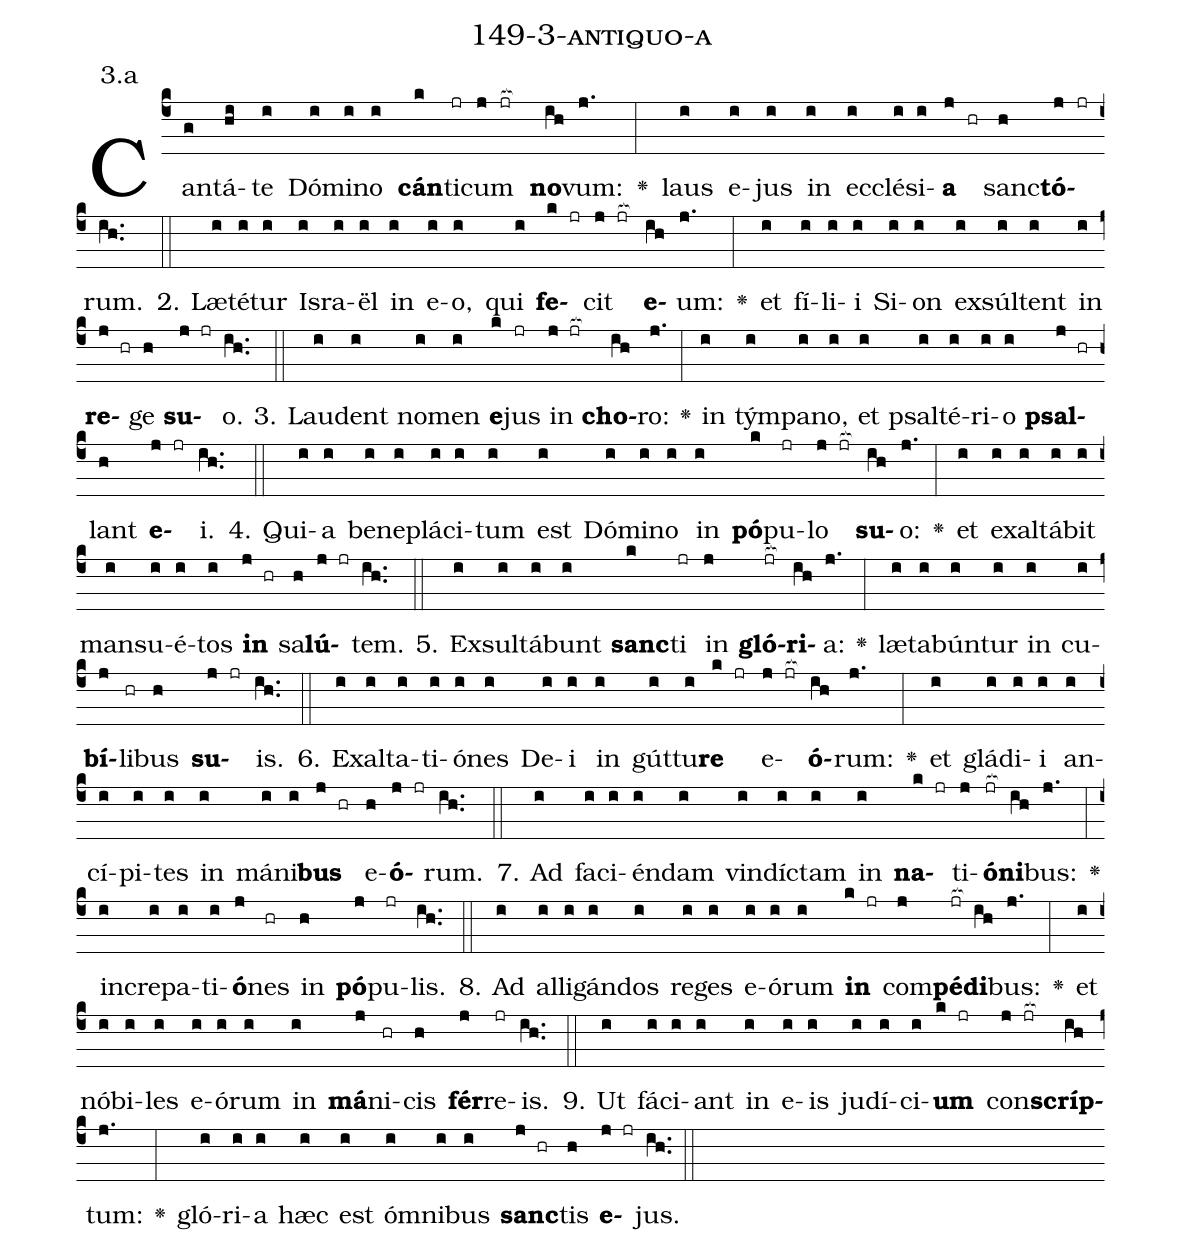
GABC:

name: 149-3-antiquo-a;
annotation: 3.a;
%%
(c4)Can(g)tá(hi)te(i) Dó(i)mi(i)no(i) <b>cán</b>(k)ti(jr)cum(j jr[ocb:1{]) <b>no</b>(ih[ocb:0}])vum:(j.) <v>\greheightstar</v>(:) laus(i) e(i)jus(i) in(i) ec(i)clé(i)si(i)<b>a</b>(j hr) sanc(h)<b>tó</b>(j jr)rum.(ih..) (::)
2. Læ(i)té(i)tur(i) Is(i)ra(i)ël(i) in(i) e(i)o,(i) qui(i) <b>fe</b>(k jr)cit(j jr[ocb:1{]) <b>e</b>(ih[ocb:0}])um:(j.) <v>\greheightstar</v>(:) et(i) fí(i)li(i)i(i) Si(i)on(i) ex(i)súl(i)tent(i) in(i) <b>re</b>(j hr)ge(h) <b>su</b>(j jr)o.(ih..) (::)
3. Lau(i)dent(i) no(i)men(i) <b>e</b>(k)jus(jr) in(j jr[ocb:1{]) <b>cho</b>(ih[ocb:0}])ro:(j.) <v>\greheightstar</v>(:) in(i) tým(i)pa(i)no,(i) et(i) psal(i)té(i)ri(i)o(i) <b>psal</b>(j hr)lant(h) <b>e</b>(j jr)i.(ih..) (::)
4. Qui(i)a(i) be(i)ne(i)plá(i)ci(i)tum(i) est(i) Dó(i)mi(i)no(i) in(i) <b>pó</b>(k)pu(jr)lo(j jr[ocb:1{]) <b>su</b>(ih[ocb:0}])o:(j.) <v>\greheightstar</v>(:) et(i) ex(i)al(i)tá(i)bit(i) man(i)su(i)é(i)tos(i) <b>in</b>(j hr) sa(h)<b>lú</b>(j jr)tem.(ih..) (::)
5. Ex(i)sul(i)tá(i)bunt(i) <b>sanc</b>(k)ti(jr) in(j) <b>gló</b>(jr[ocb:1{])<b>ri</b>(ih[ocb:0}])a:(j.) <v>\greheightstar</v>(:) læ(i)ta(i)bún(i)tur(i) in(i) cu(i)<b>bí</b>(j)li(hr)bus(h) <b>su</b>(j jr)is.(ih..) (::)
6. Ex(i)al(i)ta(i)ti(i)ó(i)nes(i) De(i)i(i) in(i) gút(i)tu(i)<b>re</b>(k jr) e(j jr[ocb:1{])<b>ó</b>(ih[ocb:0}])rum:(j.) <v>\greheightstar</v>(:) et(i) glá(i)di(i)i(i) an(i)cí(i)pi(i)tes(i) in(i) má(i)ni(i)<b>bus</b>(j hr) e(h)<b>ó</b>(j jr)rum.(ih..) (::)
7. Ad(i) fa(i)ci(i)én(i)dam(i) vin(i)díc(i)tam(i) in(i) <b>na</b>(k jr)ti(j)<b>ó</b>(jr[ocb:1{])<b>ni</b>(ih[ocb:0}])bus:(j.) <v>\greheightstar</v>(:) in(i)cre(i)pa(i)ti(i)<b>ó</b>(j)nes(hr) in(h) <b>pó</b>(j)pu(jr)lis.(ih..) (::)
8. Ad(i) al(i)li(i)gán(i)dos(i) re(i)ges(i) e(i)ó(i)rum(i) <b>in</b>(k jr) com(j)<b>pé</b>(jr[ocb:1{])<b>di</b>(ih[ocb:0}])bus:(j.) <v>\greheightstar</v>(:) et(i) nó(i)bi(i)les(i) e(i)ó(i)rum(i) in(i) <b>má</b>(j)ni(hr)cis(h) <b>fér</b>(j)re(jr)is.(ih..) (::)
9. Ut(i) fá(i)ci(i)ant(i) in(i) e(i)is(i) ju(i)dí(i)ci(i)<b>um</b>(k jr) con(j jr[ocb:1{])<b>scríp</b>(ih[ocb:0}])tum:(j.) <v>\greheightstar</v>(:) gló(i)ri(i)a(i) hæc(i) est(i) óm(i)ni(i)bus(i) <b>sanc</b>(j hr)tis(h) <b>e</b>(j jr)jus.(ih..) (::)
